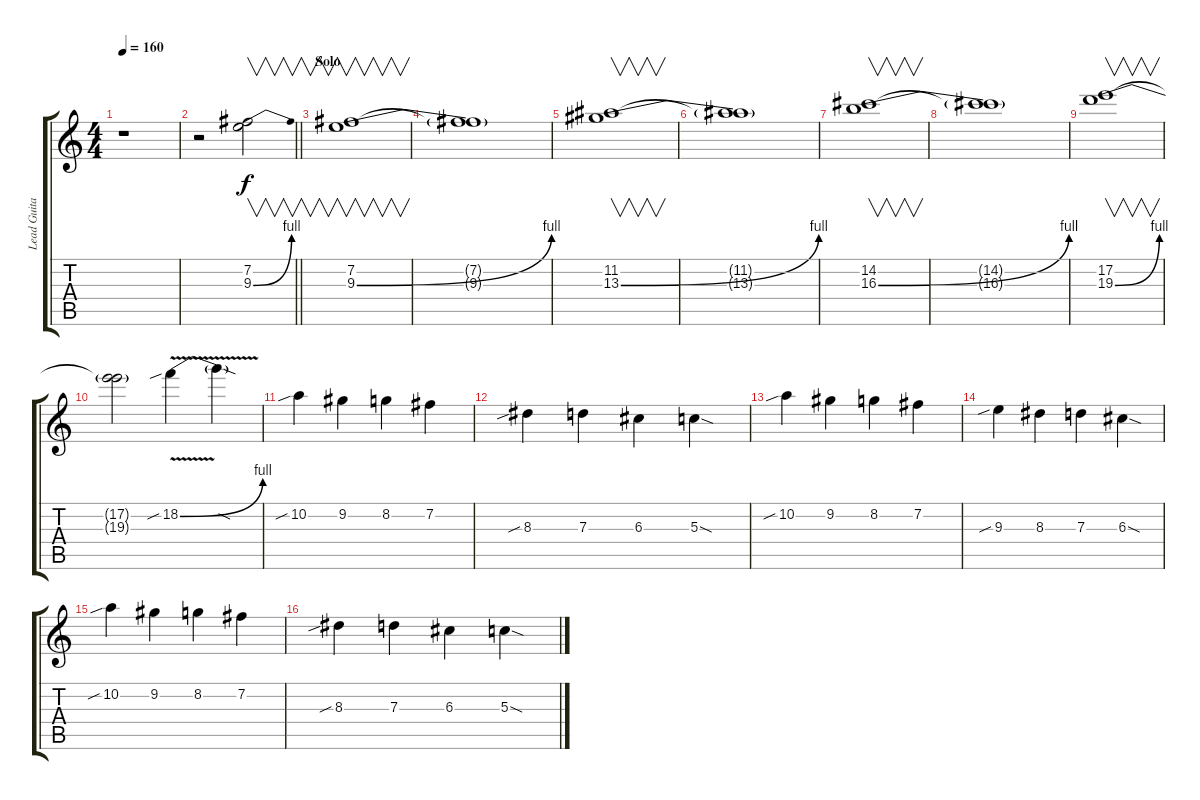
\track ("Lead Guitar" "Lead Guita") {instrument distortionguitar}
\staff {score tabs}
\tuning (E4 B3 G3 D3 A2 E2) {hide}
\ts (4 4)
\tempo 160
\clef g2
\ks c
r.1{dy f} |
\barLineRight lightlight
r.2 (7.2 9.3{be (bend 0 0 60 4)}).2{v} |
\section ("" "Solo")
(7.2 9.3{be (bend 0 0 60 4)}).1{v} |
(7.2{t} 9.3{t}).1 |
(11.2 13.3{be (bend 0 0 60 4)}).1{v} |
(11.2{t} 13.3{t}).1 |
(14.2 16.3{be (bend 0 0 60 4)}).1{v} |
(14.2{t} 16.3{t}).1 |
(17.2 19.3{be (bend 0 0 60 4)}).1{v} |
(17.2{t} 19.3{t}).2 18.2{be (bend 0 0 60 4) v sib}.4 18.2{sod t}.4 |
10.2{sib}.4 9.2.4 8.2.4 7.2.4 |
8.3{sib}.4 7.3.4 6.3.4 5.3{sod}.4 |
10.2{sib}.4 9.2.4 8.2.4 7.2.4 |
9.3{sib}.4 8.3.4 7.3.4 6.3{sod}.4 |
10.2{sib}.4 9.2.4 8.2.4 7.2.4 |
8.3{sib}.4 7.3.4 6.3.4 5.3{sod}.4
